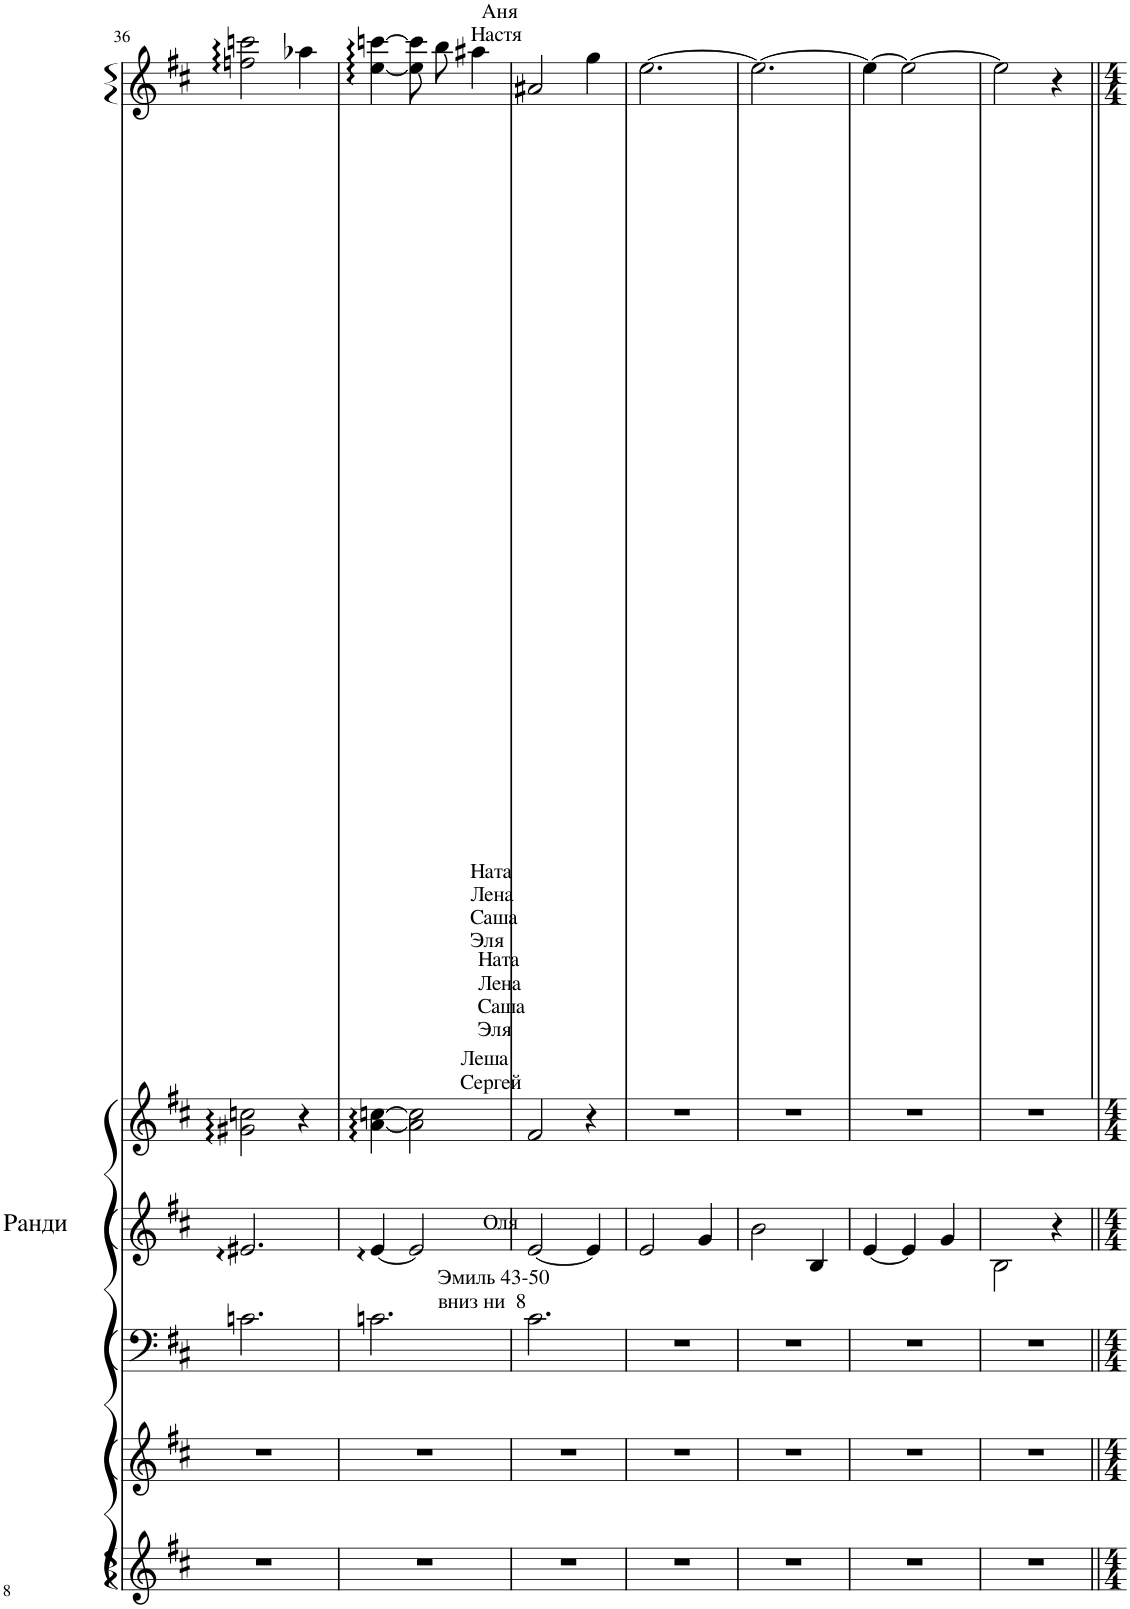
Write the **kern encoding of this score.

**kern	**kern	**kern	**kern	**kern	**kern
*part6	*part5	*part4	*part3	*part2	*part1
*staff6	*staff5	*staff4	*staff3	*staff2	*staff1
*I"sol	*I"sol	*I"Фортепиано	*I"Фортепиано	*I"Фортепиано	*I"Piano
*	*	*	*	*	*I'Pno
!!LO:PB:g=z
*clefG2	*clefG2	*clefF4	*clefG2	*clefG2	*clefG2
*k[f#c#]	*k[f#c#]	*k[f#c#]	*k[f#c#]	*k[f#c#]	*k[f#c#]
*M3/4	*M3/4	*M3/4	*M3/4	*M3/4	*M3/4
=36	=36	=36	=36	=36	=36
2.r	2.r	2.cn\	2.e#X/	2g#X\ 2ccn\	2ffn\ 2cccn\
.	.	.	.	4r	4aa-X\
=37	=37	=37	=37	=37	=37
2.r	2.r	2.cn\	[4e/	[4a\ [4ccn\	[4ee\ [4cccn\
.	.	.	2e/]	2a\] 2cc\]	8ee]\ 8ccc]\L
.	.	.	.	.	8bb\J
.	.	.	.	.	4aa#X\
=38	=38	=38	=38	=38	=38
2.r	2.r	2.c#\	[2e/	2f#/	2a#X/
.	.	.	4e/]	4r	4gg\
=39	=39	=39	=39	=39	=39
!	!	!	!	!	!LO:TX:a:t=Аня
!	!	!	!	!	!LO:TX:a:t=Настя
!	!	!	!LO:TX:b:t=Эмиль 43-50	!	!
!	!	!	!LO:TX:b:t=вниз ни  8	!	!
!	!	!	!LO:TX:a:t=Оля	!	!
2.r	2.r	2.r	2e/	2.r	[2.ee\
.	.	.	4g/	.	.
=40	=40	=40	=40	=40	=40
2.r	2.r	2.r	2b\	2.r	2.ee\_
.	.	.	4B/	.	.
=41	=41	=41	=41	=41	=41
!	!	!	!	!	!LO:TX:b:t=Ната
!	!	!	!	!	!LO:TX:b:t=Лена
!	!	!	!	!	!LO:TX:b:t=Саша
!	!	!	!	!	!LO:TX:b:t=Эля
*	*	*	*	*	*^
2.r	2.r	2.r	[4e/	2.r	4ee\_	2ryy
!	!	!	!	!	!LO:TX:b:t=Ната	!
!	!	!	!	!	!LO:TX:b:t=Лена	!
!	!	!	!	!	!LO:TX:b:t=Саша	!
!	!	!	!	!	!LO:TX:b:t=Эля	!
.	.	.	4e/]	.	2ee\_	.
!	!	!	!	!	!	!LO:TX:b:t=Леша
!	!	!	!	!	!	!LO:TX:b:t=Сергей
.	.	.	4g/	.	.	4ryy
*	*	*	*	*	*v	*v
=42	=42	=42	=42	=42	=42
2.r	2.r	2.r	2B\	2.r	2ee\]
.	.	.	4r	.	4r
=||	=||	=||	=||	=||	=||
*-	*-	*-	*-	*-	*-
